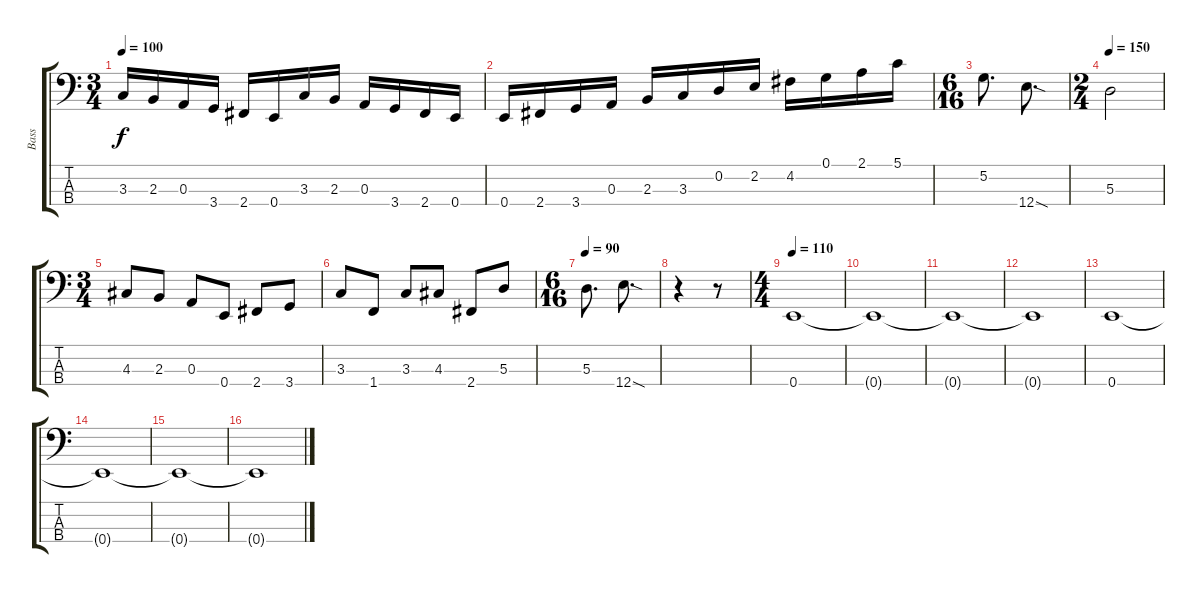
\track ("Bass" "Bass") {instrument electricbassfinger}
\staff {score tabs}
\tuning (G2 D2 A1 E1) {hide}
\ts (3 4)
\tempo 100
\clef f4
\ks c
3.3.16{dy f} 2.3.16 0.3.16 3.4.16 2.4.16 0.4.16 3.3.16 2.3.16 0.3.16 3.4.16 2.4.16 0.4.16 |
0.4.16 2.4.16 3.4.16 0.3.16 2.3.16 3.3.16 0.2.16 2.2.16 4.2.16 0.1.16 2.1.16 5.1.16 |
\ts (6 16)
5.2.8{d} 12.4{sod}.8{d} |
\ts (2 4)
\tempo 150
5.3.2 |
\ts (3 4)
4.3.8 2.3.8 0.3.8 0.4.8 2.4.8 3.4.8 |
3.3.8 1.4.8 3.3.8 4.3.8 2.4.8 5.3.8 |
\ts (6 16)
\tempo 90
5.3.8{d} 12.4{sod}.8{d} |
r.4 r.8 |
\ts (4 4)
\tempo 110
0.4.1 |
0.4{t}.1 |
0.4{t}.1 |
0.4{t}.1 |
0.4.1 |
0.4{t}.1 |
0.4{t}.1 |
0.4{t}.1
